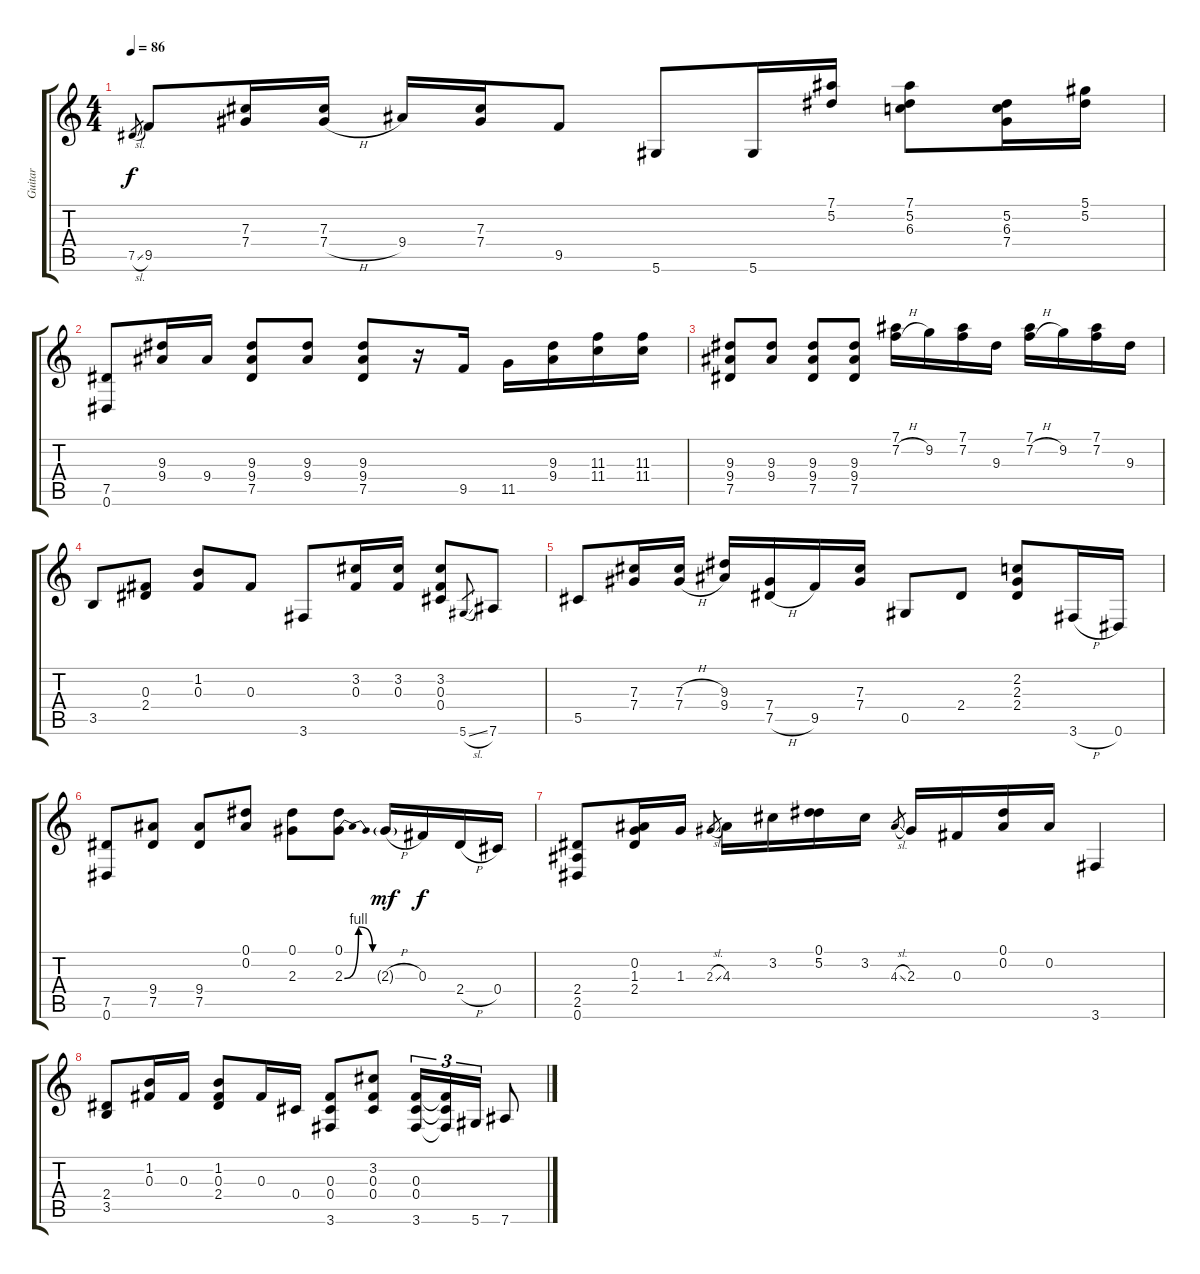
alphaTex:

\track ("Guitar" "Guitar") {instrument overdrivenguitar}
\staff {score tabs}
\tuning (Eb4 Bb3 Gb3 Db3 Ab2 Eb2) {hide}
\ts (4 4)
\tempo 86
\clef g2
\ks c
7.5{sl}.8{gr dy f} 9.5.8 (7.3 7.4).16 (7.3 7.4{h}).16 9.4.16 (7.3 7.4).16 9.5.8 5.6.8 5.6.16 (7.1 5.2).16 (7.1 5.2 6.3).8 (5.2 6.3 7.4).16 (5.1 5.2).16 |
(7.5 0.6).8 (9.3 9.4).16 9.4.16 (9.3 9.4 7.5).8 (9.3 9.4).8 (9.3 9.4 7.5).8 r.16 9.5.16 11.5.16 (9.3 9.4).16 (11.3 11.4).16 (11.3 11.4).16 |
(9.3 9.4 7.5).8 (9.3 9.4).8 (9.3 9.4 7.5).8 (9.3 9.4 7.5).8 (7.1 7.2{h}).16 9.2.16 (7.1 7.2).16 9.3.16 (7.1 7.2{h}).16 9.2.16 (7.1 7.2).16 9.3.16 |
3.5.8 (0.3 2.4).8 (1.2 0.3).8 0.3.8 3.6.8 (3.2 0.3).16 (3.2 0.3).16 (3.2 0.3 0.4).8 5.6{sl}.8{gr} 7.6.8 |
5.5.8 (7.3 7.4).16 (7.3{h} 7.4{h}).16 (9.3 9.4).16 (7.4 7.5{h}).16 9.5.16 (7.3 7.4).16 0.5.8 2.4.8 (2.2 2.3 2.4).8 3.6{h}.16 0.6.16 |
(7.5 0.6).8 (9.4 7.5).8 (9.4 7.5).8 (0.1 0.2).8 (0.1 2.3).8 (0.1 2.3{be (bendrelease 0 0 15 4 30 4 60 0)}).8 2.3{h g}.16{dy mf} 0.3.16{dy f} 2.4{h}.16 0.4.16 |
(2.4 2.5 0.6).8 (0.2 1.3 2.4).16 1.3.16 2.3{sl}.8{gr} 4.3.16 3.2.16 (0.1 5.2).16 3.2.16 4.3{sl}.8{gr} 2.3.16 0.3.16 (0.1 0.2).16 0.2.16 3.6.4 |
(2.4 3.5).8 (1.2 0.3).16 0.3.16 (1.2 0.3 2.4).8 0.3.16 0.4.16 (0.3 0.4 3.6).8 (3.2 0.3 0.4).8 (0.3 0.4 3.6).16{tu (3 2)} (0.3{t} 0.4{t} 3.6{t}).16{tu (3 2)} 5.6.16{tu (3 2)} 7.6.8
